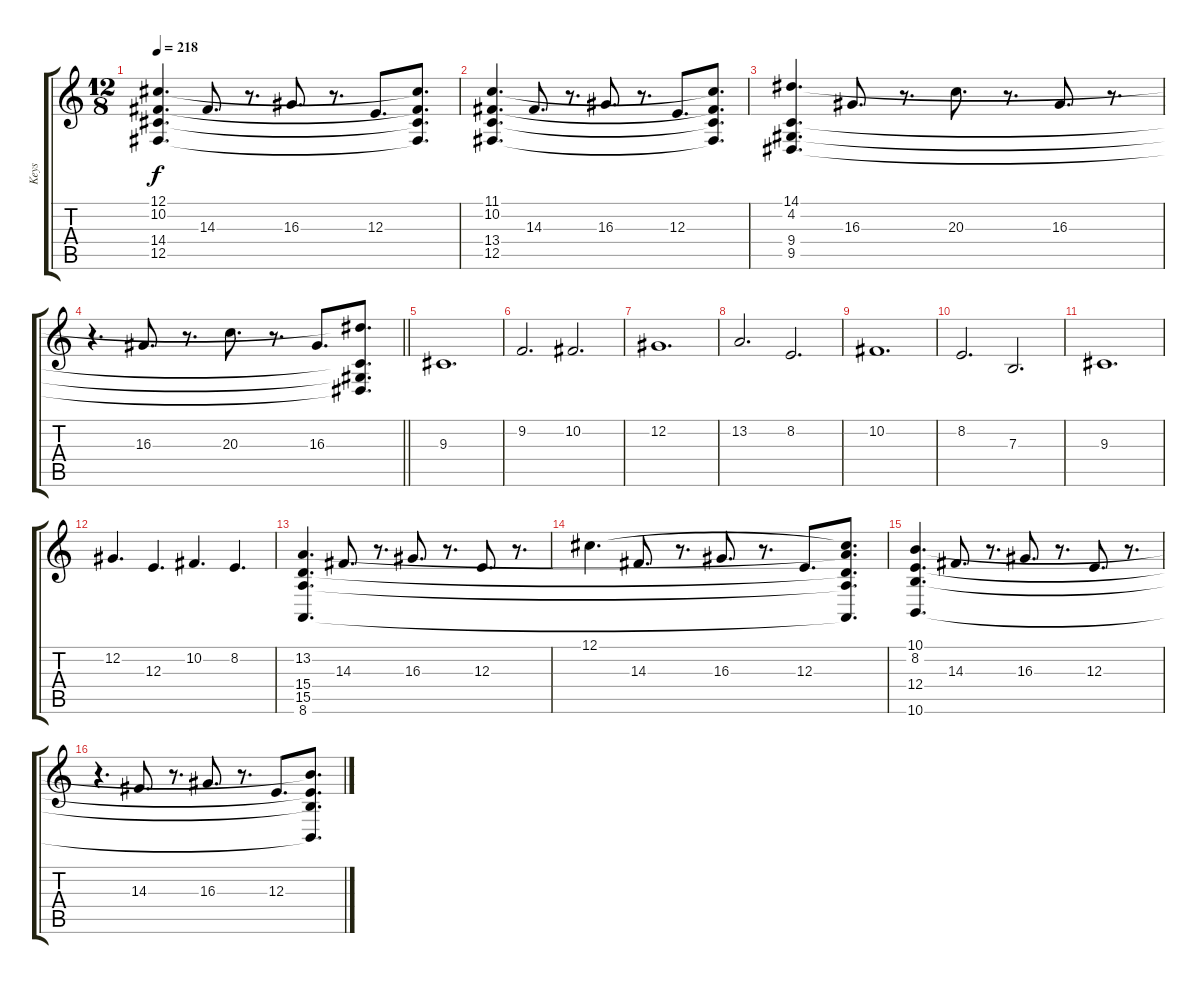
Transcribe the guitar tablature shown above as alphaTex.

\track ("Keys" "Keys") {instrument lead2sawtooth}
\staff {score tabs}
\tuning (Db4 Ab3 E3 B2 Gb2 Db2) {hide}
\ts (12 8)
\tempo 218
\clef g2
\ks c
(12.1 10.2 14.4 12.5).4{d dy f} 14.3.8{d} r.8{d} 16.3.8{d} r.8{d} 12.3.8{d} (12.1{t} 10.2{t} 14.4{t} 12.5{t}).8{d} |
(11.1 10.2 13.4 12.5).4{d} 14.3.8{d} r.8{d} 16.3.8{d} r.8{d} 12.3.8{d} (11.1{t} 10.2{t} 13.4{t} 12.5{t}).8{d} |
(14.1 4.2 9.4 9.5).4{d} 16.3.8{d} r.8{d} 20.3.8{d} r.8{d} 16.3.8{d} r.8{d} |
\barLineRight lightlight
r.4{d} 16.3.8{d} r.8{d} 20.3.8{d} r.8{d} 16.3.8{d} (14.1{t} 4.2{t} 9.4{t} 9.5{t}).8{d} |
9.3.1{d volume 11 instrument synthstrings1} |
9.2.2{d} 10.2.2{d} |
12.2.1{d} |
13.2.2{d} 8.2.2{d} |
10.2.1{d} |
8.2.2{d} 7.3.2{d} |
9.3.1{d} |
12.2.4{d} 12.3.4{d} 10.2.4{d} 8.2.4{d} |
(13.2 15.4 15.5 8.6).4{d} 14.3.8{d} r.8{d} 16.3.8{d} r.8{d} 12.3.8{d} r.8{d} |
12.1.4{d} 14.3.8{d} r.8{d} 16.3.8{d} r.8{d} 12.3.8{d} (12.1{t} 13.2{t} 15.4{t} 15.5{t} 8.6{t}).8{d} |
(10.1 8.2 12.4 10.6).4{d} 14.3.8{d} r.8{d} 16.3.8{d} r.8{d} 12.3.8{d} r.8{d} |
r.4{d} 14.3.8{d} r.8{d} 16.3.8{d} r.8{d} 12.3.8{d} (10.1{t} 8.2{t} 12.4{t} 10.6{t}).8{d}
